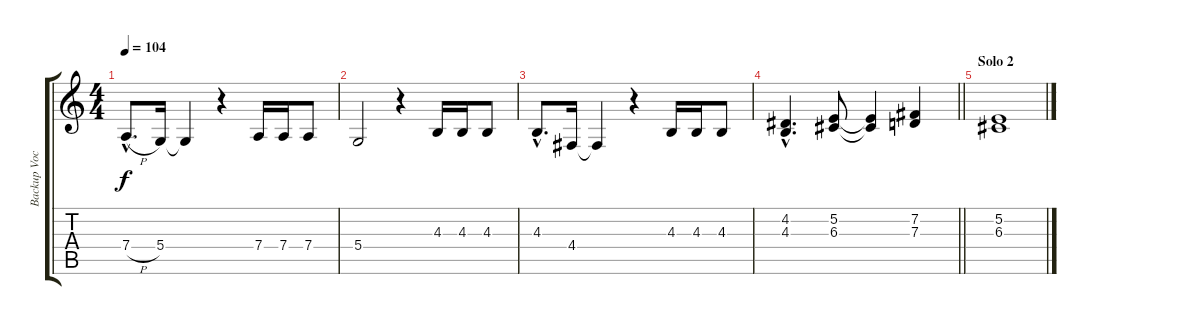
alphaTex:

\track ("Backup Vocals" "Backup Voc") {instrument englishhorn}
\staff {score tabs}
\tuning (E4 B3 G3 D3 A2 E2) {hide}
\ts (4 4)
\tempo 104
\clef g2
\ks c
7.4{h hac}.8{d dy f} 5.4.16 5.4{t}.4 r.4 7.4.16 7.4.16 7.4.8 |
5.4.2 r.4 4.3.16 4.3.16 4.3.8 |
4.3{hac}.8{d} 4.4.16 4.4{t}.4 r.4 4.3.16 4.3.16 4.3.8 |
\barLineRight lightlight
(4.2{hac} 4.3{hac}).4{d} (5.2 6.3).8 (5.2{t} 6.3{t}).4 (7.2 7.3).4 |
\section ("" "Solo 2")
(5.2 6.3).1
